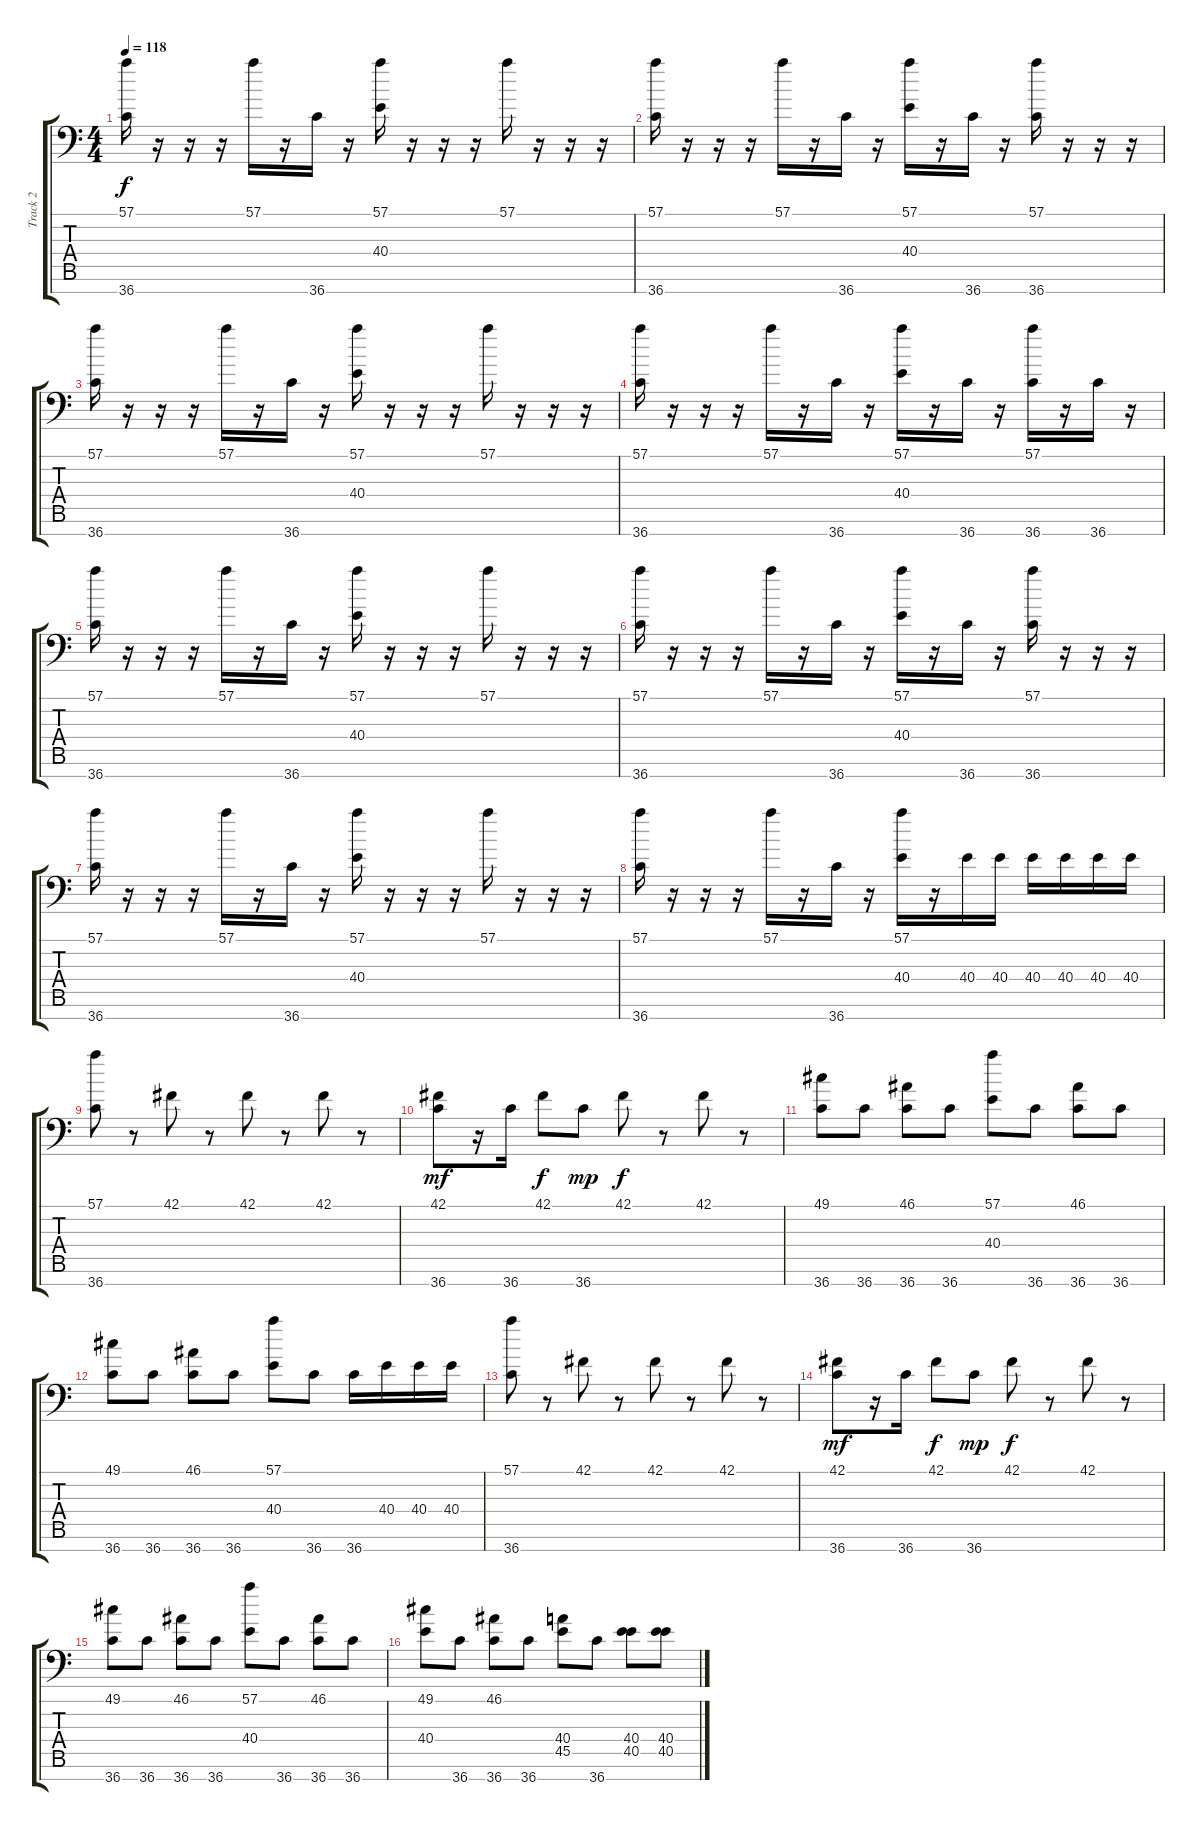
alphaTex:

\track ("Track 2" "Track 2") {instrument acousticgrandpiano}
\staff {score tabs}
\tuning (C-1 C-1 C-1 C-1 C-1 C-1 C-1) {hide}
\ts (4 4)
\tempo 118
\clef f4
\ks c
(57.1 36.7).16{dy f} r.16 r.16 r.16 57.1.16 r.16 36.7.16 r.16 (57.1 40.4).16 r.16 r.16 r.16 57.1.16 r.16 r.16 r.16 |
(57.1 36.7).16 r.16 r.16 r.16 57.1.16 r.16 36.7.16 r.16 (57.1 40.4).16 r.16 36.7.16 r.16 (57.1 36.7).16 r.16 r.16 r.16 |
(57.1 36.7).16 r.16 r.16 r.16 57.1.16 r.16 36.7.16 r.16 (57.1 40.4).16 r.16 r.16 r.16 57.1.16 r.16 r.16 r.16 |
(57.1 36.7).16 r.16 r.16 r.16 57.1.16 r.16 36.7.16 r.16 (57.1 40.4).16 r.16 36.7.16 r.16 (57.1 36.7).16 r.16 36.7.16 r.16 |
(57.1 36.7).16 r.16 r.16 r.16 57.1.16 r.16 36.7.16 r.16 (57.1 40.4).16 r.16 r.16 r.16 57.1.16 r.16 r.16 r.16 |
(57.1 36.7).16 r.16 r.16 r.16 57.1.16 r.16 36.7.16 r.16 (57.1 40.4).16 r.16 36.7.16 r.16 (57.1 36.7).16 r.16 r.16 r.16 |
(57.1 36.7).16 r.16 r.16 r.16 57.1.16 r.16 36.7.16 r.16 (57.1 40.4).16 r.16 r.16 r.16 57.1.16 r.16 r.16 r.16 |
(57.1 36.7).16 r.16 r.16 r.16 57.1.16 r.16 36.7.16 r.16 (57.1 40.4).16 r.16 40.4.16 40.4.16 40.4.16 40.4.16 40.4.16 40.4.16 |
(57.1 36.7).8 r.8 42.1.8 r.8 42.1.8 r.8 42.1.8 r.8 |
(42.1 36.7).8{dy mf} r.16 36.7.16 42.1.8{dy f} 36.7.8{dy mp} 42.1.8{dy f} r.8 42.1.8 r.8 |
(49.1 36.7).8 36.7.8 (46.1 36.7).8 36.7.8 (57.1 40.4).8 36.7.8 (46.1 36.7).8 36.7.8 |
(49.1 36.7).8 36.7.8 (46.1 36.7).8 36.7.8 (57.1 40.4).8 36.7.8 36.7.16 40.4.16 40.4.16 40.4.16 |
(57.1 36.7).8 r.8 42.1.8 r.8 42.1.8 r.8 42.1.8 r.8 |
(42.1 36.7).8{dy mf} r.16 36.7.16 42.1.8{dy f} 36.7.8{dy mp} 42.1.8{dy f} r.8 42.1.8 r.8 |
(49.1 36.7).8 36.7.8 (46.1 36.7).8 36.7.8 (57.1 40.4).8 36.7.8 (46.1 36.7).8 36.7.8 |
(49.1 40.4).8 36.7.8 (46.1 36.7).8 36.7.8 (40.4 45.5).8 36.7.8 (40.4 40.5).8 (40.4 40.5).8
